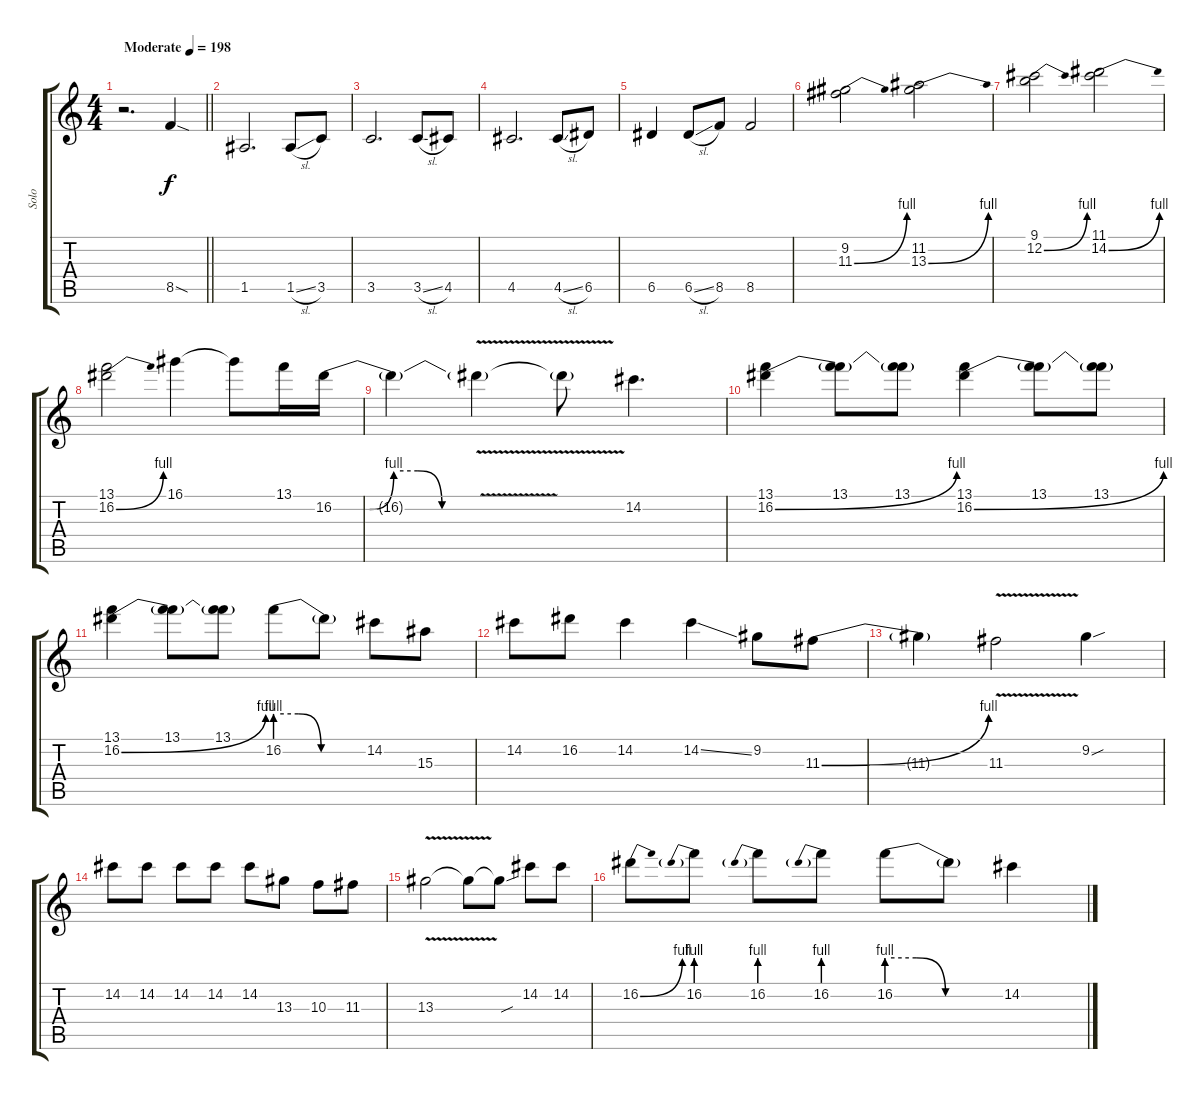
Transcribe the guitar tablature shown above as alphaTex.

\track ("Solo" "Solo") {instrument overdrivenguitar}
\staff {score tabs}
\tuning (E4 B3 G3 D3 A2 E2) {hide}
\ts (4 4)
\tempo (198 "Moderate")
\clef g2
\barLineRight lightlight
\ks c
r.2{d dy f instrument overdrivenguitar} 8.5{sod}.4 |
1.5.2{d} 1.5{sl}.8 3.5.8 |
3.5.2{d} 3.5{sl}.8 4.5.8 |
4.5.2{d} 4.5{sl}.8 6.5.8 |
6.5.4 6.5{sl}.8 8.5.8 8.5.2 |
(9.2 11.3{be (bend 0 0 60 4)}).2 (11.2 13.3{be (bend 0 0 60 4)}).2 |
(9.1 12.2{be (bend 0 0 60 4)}).2 (11.1 14.2{be (bend 0 0 60 4)}).2 |
(13.1 16.2{be (bend 0 0 60 4)}).2 16.1.4 16.1{t}.8 13.1.16 16.2{be (custom 0 0 15 0 25 4 35 4 45 0 60 0)}.16 |
16.2{t}.4 16.2{v t}.4 16.2{t}.8 14.2.4{d} |
(13.1 16.2{be (bend 0 0 60 4)}).4 (13.1 16.2{t}).8 (13.1 16.2{t}).8 (13.1 16.2{be (bend 0 0 60 4)}).4 (13.1 16.2{t}).8 (13.1 16.2{t}).8 |
(13.1 16.2{be (bend 0 0 60 4)}).4 (13.1 16.2{t}).8 (13.1 16.2{t}).8 16.2{be (custom 0 4 15 4 30 0 60 0)}.8 16.2{t}.8 14.2.8 15.3.8 |
14.2.8 16.2.8 14.2.4 14.2{ss}.4 9.2.8 11.3{be (bend 0 0 60 4)}.8 |
11.3{t}.4 11.3{v}.2 9.2{sou}.4 |
14.2.8 14.2.8 14.2.8 14.2.8 14.2.8 13.3.8 10.3.8 11.3.8 |
13.3{v}.2 13.3{t}.8 13.3{sou t}.8 14.2.8 14.2.8 |
16.2{be (bend 0 0 60 4)}.8 16.2{be (prebend 0 4 60 4)}.8 16.2{be (prebend 0 4 60 4)}.8 16.2{be (prebend 0 4 60 4)}.8 16.2{be (custom 0 4 15 4 30 0 60 0)}.8 16.2{t}.8 14.2.4
